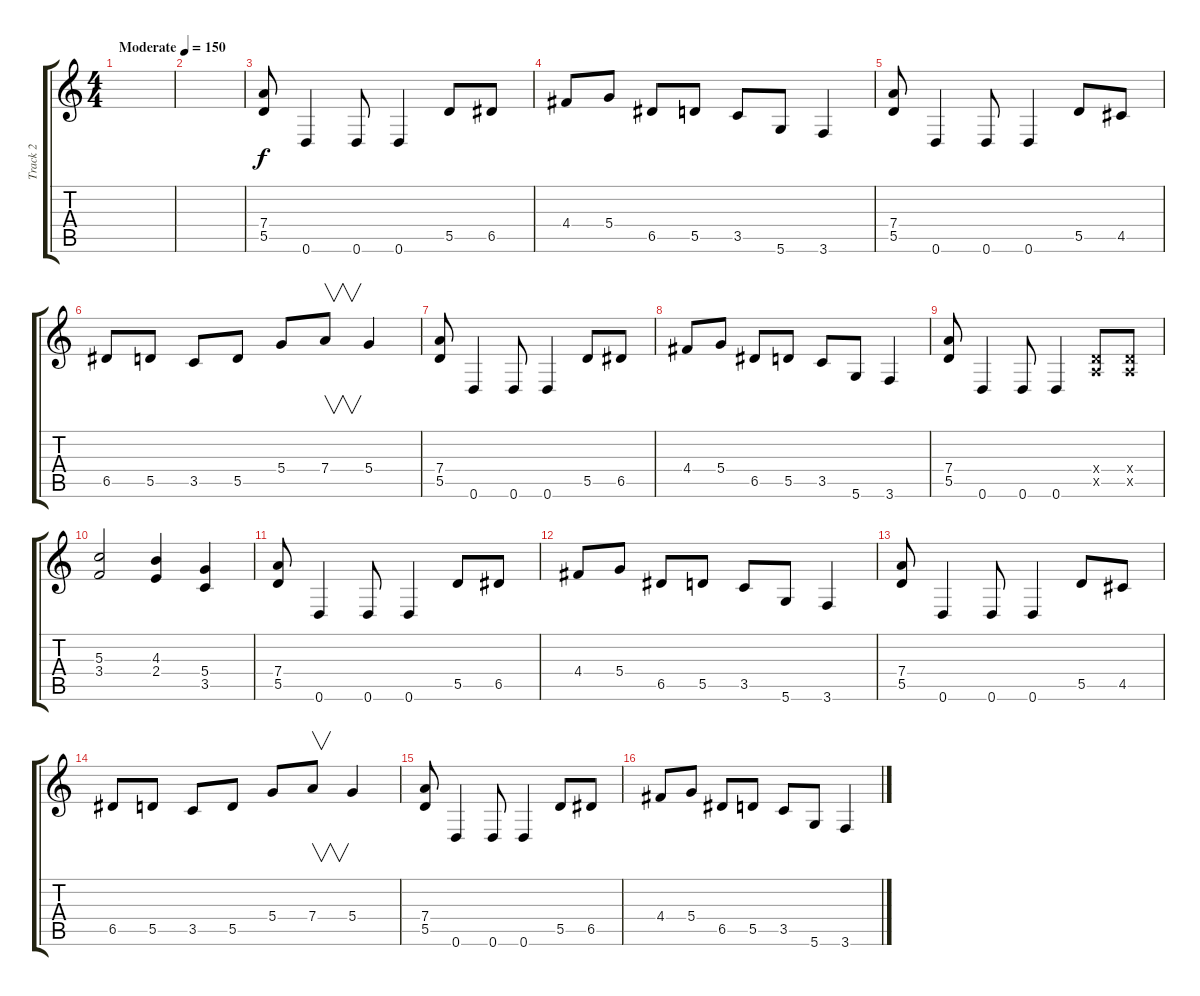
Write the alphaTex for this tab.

\track ("Track 2" "Track 2") {instrument distortionguitar}
\staff {score tabs}
\tuning (E4 B3 G3 D3 A2 D2) {hide}
\ts (4 4)
\tempo (150 "Moderate")
\clef g2
\ks c
|
|
(7.4 5.5).8 0.6.4 0.6.8 0.6.4 5.5.8 6.5.8 |
4.4.8 5.4.8 6.5.8 5.5.8 3.5.8 5.6.8 3.6.4 |
(7.4 5.5).8 0.6.4 0.6.8 0.6.4 5.5.8 4.5.8 |
6.5.8 5.5.8 3.5.8 5.5.8 5.4.8 7.4.8{v} 5.4.4 |
(7.4 5.5).8 0.6.4 0.6.8 0.6.4 5.5.8 6.5.8 |
4.4.8 5.4.8 6.5.8 5.5.8 3.5.8 5.6.8 3.6.4 |
(7.4 5.5).8 0.6.4 0.6.8 0.6.4 (0.4{x} 0.5{x}).8 (0.4{x} 0.5{x}).8 |
(5.3 3.4).2 (4.3 2.4).4 (5.4 3.5).4 |
(7.4 5.5).8 0.6.4 0.6.8 0.6.4 5.5.8 6.5.8 |
4.4.8 5.4.8 6.5.8 5.5.8 3.5.8 5.6.8 3.6.4 |
(7.4 5.5).8 0.6.4 0.6.8 0.6.4 5.5.8 4.5.8 |
6.5.8 5.5.8 3.5.8 5.5.8 5.4.8 7.4.8{v} 5.4.4 |
(7.4 5.5).8 0.6.4 0.6.8 0.6.4 5.5.8 6.5.8 |
4.4.8 5.4.8 6.5.8 5.5.8 3.5.8 5.6.8 3.6.4
